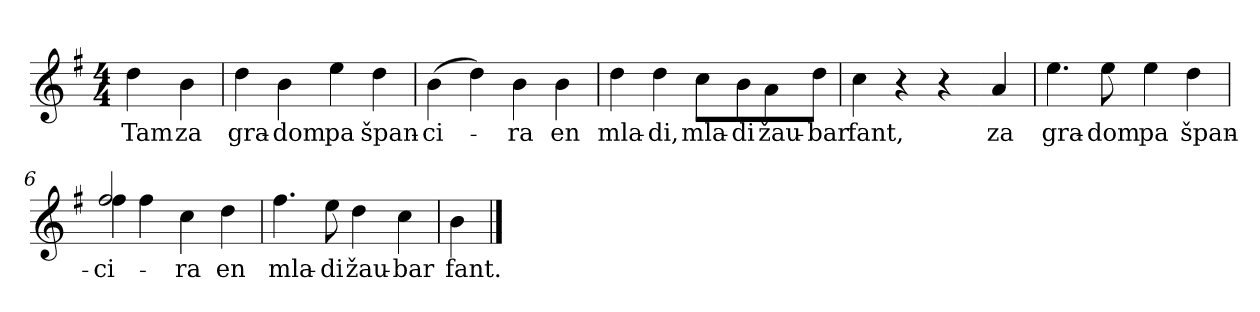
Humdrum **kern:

**kern	**text
*part1	*part1
*staff1	*staff1
*clefG2	*
*k[f#]	*
*G:	*
*M4/4	*
*MM138	*
=	=
4dd\	Tam
4b\	za
=1	=1
4dd\	gra-
4b\	-dom
4ee\	pa
4dd\	špan-
=2	=2
(>4b\	-ci-
4dd\)	.
4b\	-ra
4b\	en
=3	=3
4dd\	mla-
4dd\	-di,
8cc\L	mla-
8b\	-di
8a\	žau-
8dd\J	-bar
=4	=4
4cc\	fant,
4r	.
4r	.
=4X1-	=4X1-
4a/	za
!!LO:LB:g=z
=5	=5
4.ee\	gra-
8ee\	-dom
4ee\	pa
4dd\	špan-
=6	=6
*^	*
2ff#/	4ff#\	-ci-
.	4ff#\	.
4cc\	2ryy	-ra
4dd\	.	en
*v	*v	*
=7	=7
4.ff#\	mla-
8ee\	-di
4dd\	žau-
4cc\	-bar
=8	=8
4b\	fant.
==	==
*-	*-
